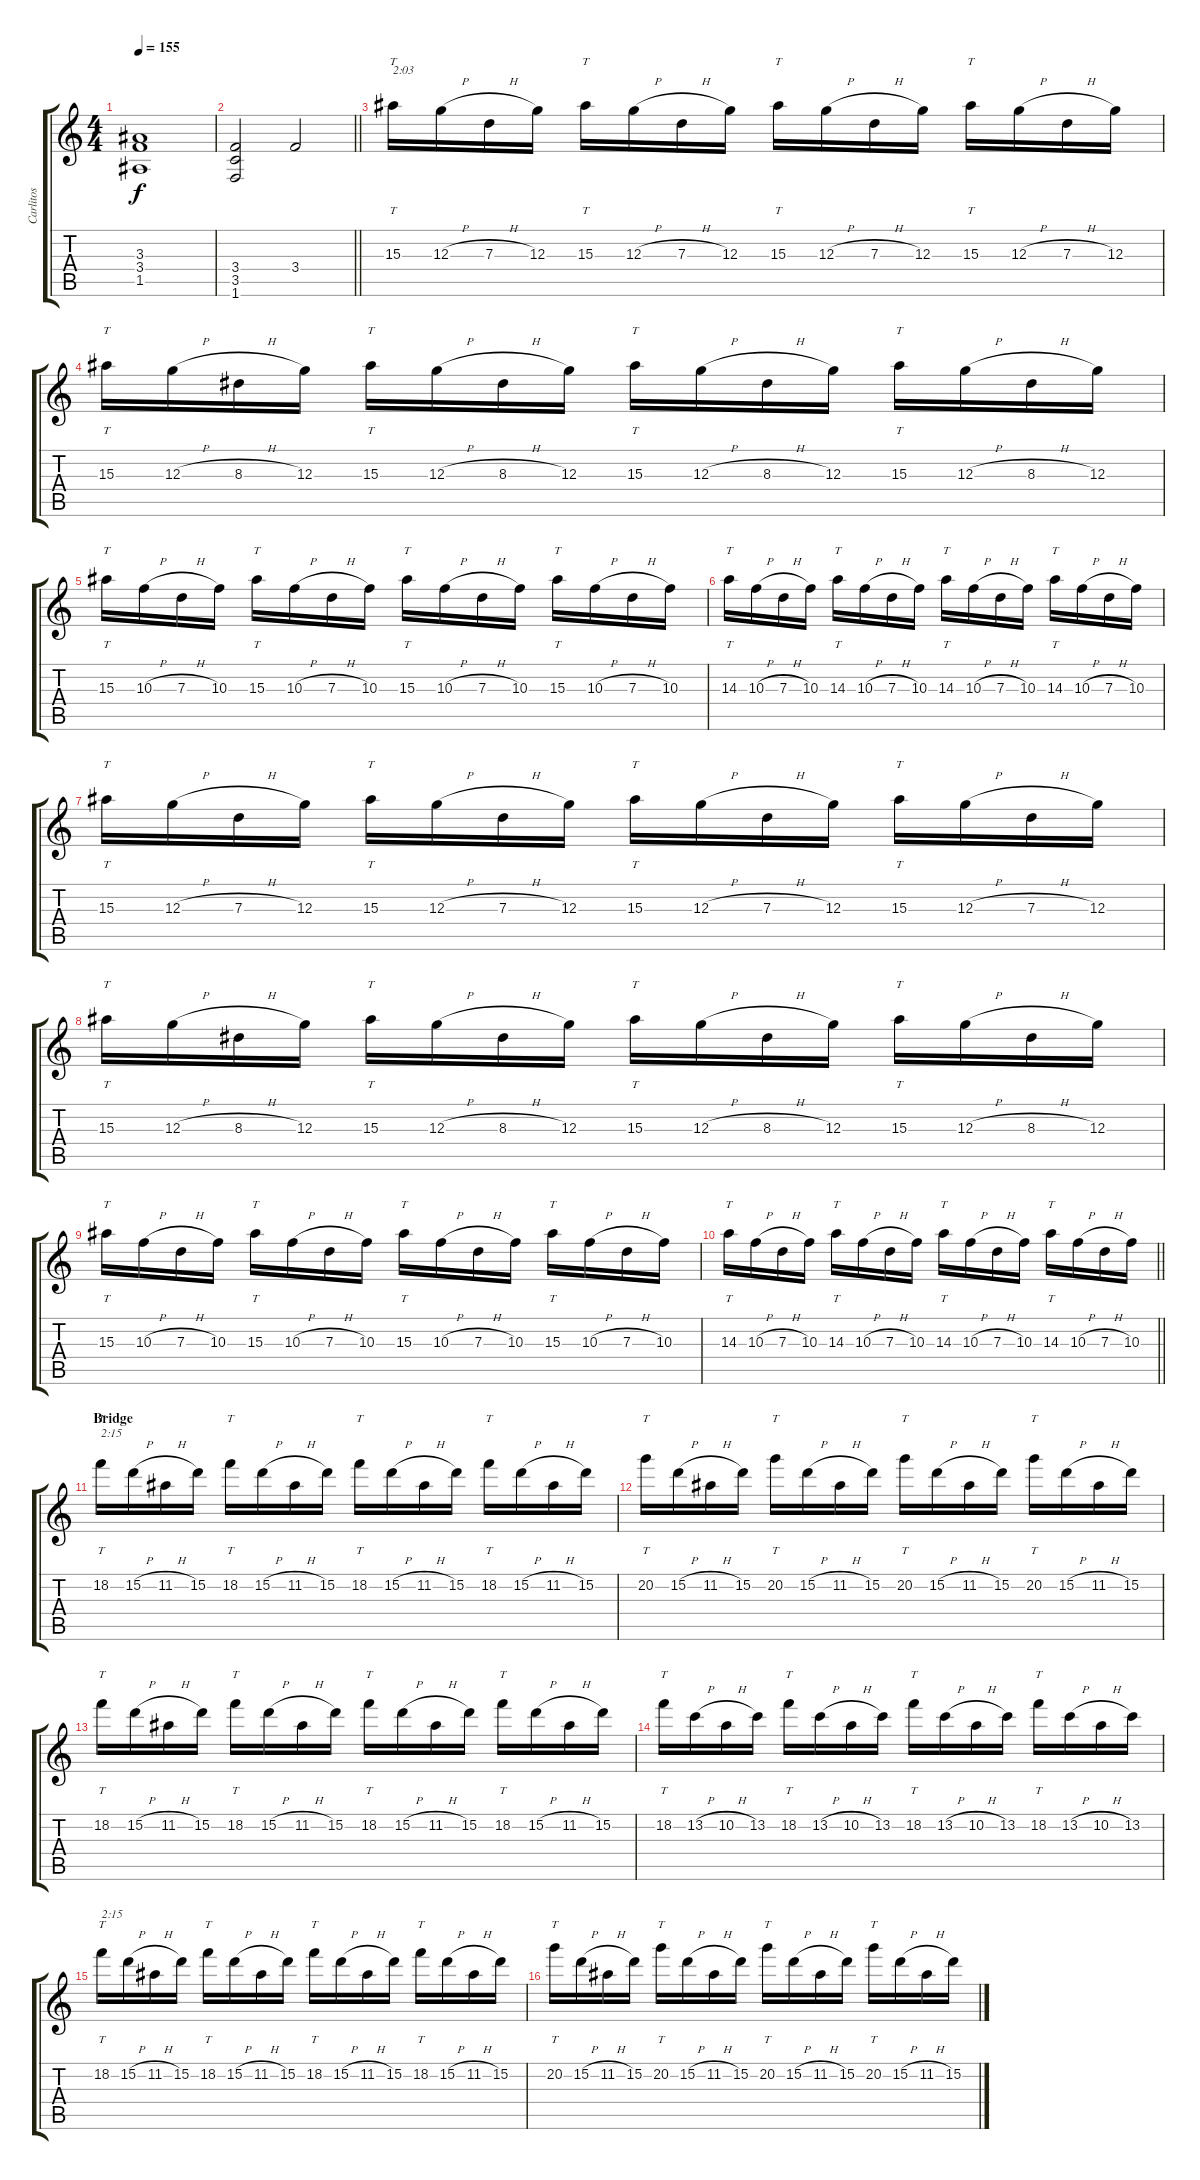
\track ("Carlitos" "Carlitos") {instrument distortionguitar}
\staff {score tabs}
\tuning (E4 B3 G3 D3 A2 E2) {hide}
\ts (4 4)
\tempo 155
\clef g2
\ks c
(3.3 3.4 1.5).1{dy f} |
\barLineRight lightlight
(3.4 3.5 1.6).2 3.4.2 |
\section ("" "")
15.3.16{tt txt "2:03"} 12.3{h}.16 7.3{h}.16 12.3.16 15.3.16{tt} 12.3{h}.16 7.3{h}.16 12.3.16 15.3.16{tt} 12.3{h}.16 7.3{h}.16 12.3.16 15.3.16{tt} 12.3{h}.16 7.3{h}.16 12.3.16 |
15.3.16{tt} 12.3{h}.16 8.3{h}.16 12.3.16 15.3.16{tt} 12.3{h}.16 8.3{h}.16 12.3.16 15.3.16{tt} 12.3{h}.16 8.3{h}.16 12.3.16 15.3.16{tt} 12.3{h}.16 8.3{h}.16 12.3.16 |
15.3.16{tt} 10.3{h}.16 7.3{h}.16 10.3.16 15.3.16{tt} 10.3{h}.16 7.3{h}.16 10.3.16 15.3.16{tt} 10.3{h}.16 7.3{h}.16 10.3.16 15.3.16{tt} 10.3{h}.16 7.3{h}.16 10.3.16 |
14.3.16{tt} 10.3{h}.16 7.3{h}.16 10.3.16 14.3.16{tt} 10.3{h}.16 7.3{h}.16 10.3.16 14.3.16{tt} 10.3{h}.16 7.3{h}.16 10.3.16 14.3.16{tt} 10.3{h}.16 7.3{h}.16 10.3.16 |
15.3.16{tt} 12.3{h}.16 7.3{h}.16 12.3.16 15.3.16{tt} 12.3{h}.16 7.3{h}.16 12.3.16 15.3.16{tt} 12.3{h}.16 7.3{h}.16 12.3.16 15.3.16{tt} 12.3{h}.16 7.3{h}.16 12.3.16 |
15.3.16{tt} 12.3{h}.16 8.3{h}.16 12.3.16 15.3.16{tt} 12.3{h}.16 8.3{h}.16 12.3.16 15.3.16{tt} 12.3{h}.16 8.3{h}.16 12.3.16 15.3.16{tt} 12.3{h}.16 8.3{h}.16 12.3.16 |
15.3.16{tt} 10.3{h}.16 7.3{h}.16 10.3.16 15.3.16{tt} 10.3{h}.16 7.3{h}.16 10.3.16 15.3.16{tt} 10.3{h}.16 7.3{h}.16 10.3.16 15.3.16{tt} 10.3{h}.16 7.3{h}.16 10.3.16 |
\barLineRight lightlight
14.3.16{tt} 10.3{h}.16 7.3{h}.16 10.3.16 14.3.16{tt} 10.3{h}.16 7.3{h}.16 10.3.16 14.3.16{tt} 10.3{h}.16 7.3{h}.16 10.3.16 14.3.16{tt} 10.3{h}.16 7.3{h}.16 10.3.16 |
\section ("" "Bridge")
18.2.16{tt txt "2:15"} 15.2{h}.16 11.2{h}.16 15.2.16 18.2.16{tt} 15.2{h}.16 11.2{h}.16 15.2.16 18.2.16{tt} 15.2{h}.16 11.2{h}.16 15.2.16 18.2.16{tt} 15.2{h}.16 11.2{h}.16 15.2.16 |
20.2.16{tt} 15.2{h}.16 11.2{h}.16 15.2.16 20.2.16{tt} 15.2{h}.16 11.2{h}.16 15.2.16 20.2.16{tt} 15.2{h}.16 11.2{h}.16 15.2.16 20.2.16{tt} 15.2{h}.16 11.2{h}.16 15.2.16 |
18.2.16{tt} 15.2{h}.16 11.2{h}.16 15.2.16 18.2.16{tt} 15.2{h}.16 11.2{h}.16 15.2.16 18.2.16{tt} 15.2{h}.16 11.2{h}.16 15.2.16 18.2.16{tt} 15.2{h}.16 11.2{h}.16 15.2.16 |
18.2.16{tt} 13.2{h}.16 10.2{h}.16 13.2.16 18.2.16{tt} 13.2{h}.16 10.2{h}.16 13.2.16 18.2.16{tt} 13.2{h}.16 10.2{h}.16 13.2.16 18.2.16{tt} 13.2{h}.16 10.2{h}.16 13.2.16 |
18.2.16{tt txt "2:15"} 15.2{h}.16 11.2{h}.16 15.2.16 18.2.16{tt} 15.2{h}.16 11.2{h}.16 15.2.16 18.2.16{tt} 15.2{h}.16 11.2{h}.16 15.2.16 18.2.16{tt} 15.2{h}.16 11.2{h}.16 15.2.16 |
20.2.16{tt} 15.2{h}.16 11.2{h}.16 15.2.16 20.2.16{tt} 15.2{h}.16 11.2{h}.16 15.2.16 20.2.16{tt} 15.2{h}.16 11.2{h}.16 15.2.16 20.2.16{tt} 15.2{h}.16 11.2{h}.16 15.2.16
